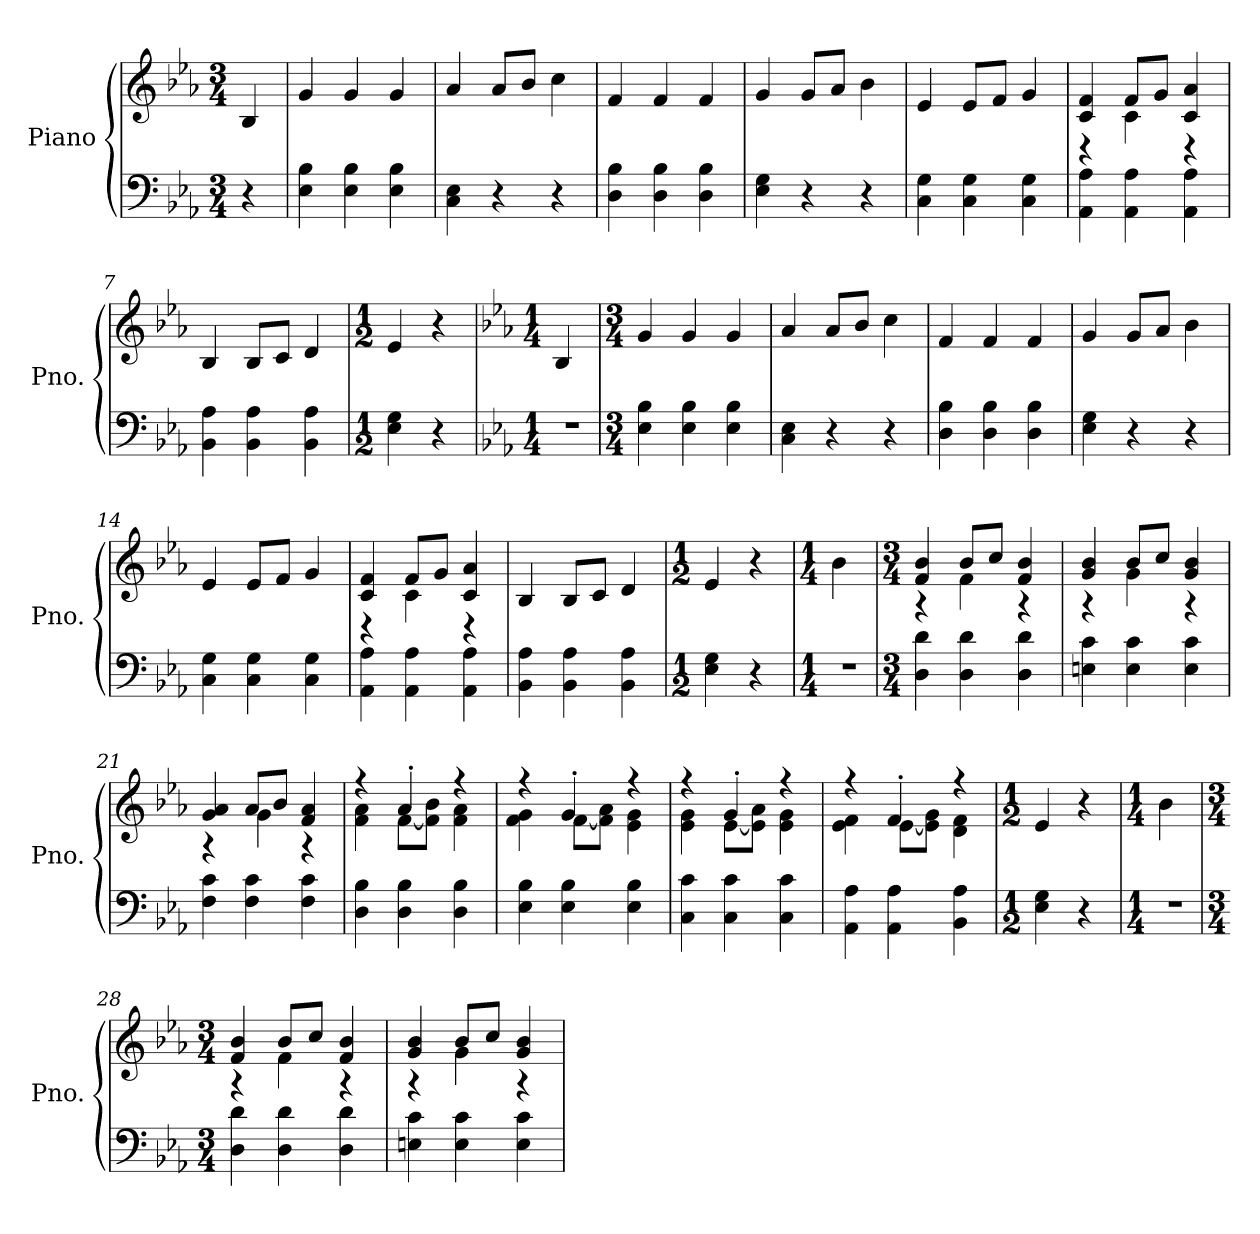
**kern	**kern
*part1	*part1
*staff2	*staff1
*I"Piano	*
*I'Pno.	*
*clefF4	*clefG2
*k[b-e-a-]	*k[b-e-a-]
*M3/4	*M3/4
*MM108	*MM108
=	=
4r	4B-/
=1	=1
4E-\ 4B-\	4g/
4E-\ 4B-\	4g/
4E-\ 4B-\	4g/
=2	=2
4C\ 4E-\	4a-/
4r	8a-/L
.	8b-/J
4r	4cc\
=3	=3
4D\ 4B-\	4f/
4D\ 4B-\	4f/
4D\ 4B-\	4f/
=4	=4
4E-\ 4G\	4g/
4r	8g/L
.	8a-/J
4r	4b-\
=5	=5
4C\ 4G\	4e-/
4C\ 4G\	8e-/L
.	8f/J
4C\ 4G\	4g/
=6	=6
*	*^
4AA-\ 4A-\	4c/ 4f/	4r
4AA-\ 4A-\	8f/L	4c\
.	8g/J	.
4AA-\ 4A-\	4c/ 4a-/	4r
*	*v	*v
=7	=7
4BB-\ 4A-\	4B-/
4BB-\ 4A-\	8B-/L
.	8c/J
4BB-\ 4A-\	4d/
!!LO:LB:g=z
=8	=8
*M1/2	*M1/2
4E-\ 4G\	4e-/
4r	4r
=9	=9
*k[b-e-a-]	*k[b-e-a-]
*M1/4	*M1/4
4r	4B-/
=10	=10
*M3/4	*M3/4
4E-\ 4B-\	4g/
4E-\ 4B-\	4g/
4E-\ 4B-\	4g/
=11	=11
4C\ 4E-\	4a-/
4r	8a-/L
.	8b-/J
4r	4cc\
=12	=12
4D\ 4B-\	4f/
4D\ 4B-\	4f/
4D\ 4B-\	4f/
=13	=13
4E-\ 4G\	4g/
4r	8g/L
.	8a-/J
4r	4b-\
=14	=14
4C\ 4G\	4e-/
4C\ 4G\	8e-/L
.	8f/J
4C\ 4G\	4g/
=15	=15
*	*^
4AA-\ 4A-\	4c/ 4f/	4r
4AA-\ 4A-\	8f/L	4c\
.	8g/J	.
4AA-\ 4A-\	4c/ 4a-/	4r
*	*v	*v
!!LO:LB:g=z
=16	=16
4BB-\ 4A-\	4B-/
4BB-\ 4A-\	8B-/L
.	8c/J
4BB-\ 4A-\	4d/
=17	=17
*M1/2	*M1/2
4E-\ 4G\	4e-/
4r	4r
=18	=18
*M1/4	*M1/4
4r	4b-\
=19	=19
*M3/4	*M3/4
*	*^
4D\ 4d\	4f/ 4b-/	4r
4D\ 4d\	8b-/L	4f\
.	8cc/J	.
4D\ 4d\	4f/ 4b-/	4r
=20	=20	=20
4En\ 4c\	4g/ 4b-/	4r
4E\ 4c\	8b-/L	4g\
.	8cc/J	.
4E\ 4c\	4g/ 4b-/	4r
=21	=21	=21
4F\ 4c\	4g/ 4a-/	4r
4F\ 4c\	8a-/L	4g\
.	8b-/J	.
4F\ 4c\	4f/ 4a-/	4r
=22	=22	=22
4D\ 4B-\	4r	4f\ 4a-\
4D\ 4B-\	4a-'/	[8f\L
.	.	8f\] 8b-\J
4D\ 4B-\	4r	4f\ 4a-\
=23	=23	=23
4E-\ 4B-\	4r	4f\ 4g\
4E-\ 4B-\	4g'/	[8f\L
.	.	8f\] 8a-\J
4E-\ 4B-\	4r	4e-\ 4g\
!!LO:LB:g=z	!!
=24	=24	=24
4C\ 4c\	4r	4e-\ 4g\
4C\ 4c\	4g'/	[8e-\L
.	.	8e-\] 8a-\J
4C\ 4c\	4r	4e-\ 4g\
=25	=25	=25
4AA-\ 4A-\	4r	4e-\ 4f\
4AA-\ 4A-\	4f'/	[8e-\L
.	.	8e-\] 8g\J
4BB-\ 4A-\	4r	4d\ 4f\
*	*v	*v
=26	=26
*M1/2	*M1/2
4E-\ 4G\	4e-/
4r	4r
=27	=27
*M1/4	*M1/4
4r	4b-\
=28	=28
*M3/4	*M3/4
*	*^
4D\ 4d\	4f/ 4b-/	4r
4D\ 4d\	8b-/L	4f\
.	8cc/J	.
4D\ 4d\	4f/ 4b-/	4r
=29	=29	=29
4En\ 4c\	4g/ 4b-/	4r
4E\ 4c\	8b-/L	4g\
.	8cc/J	.
4E\ 4c\	4g/ 4b-/	4r
*	*v	*v
=	=
*-	*-
